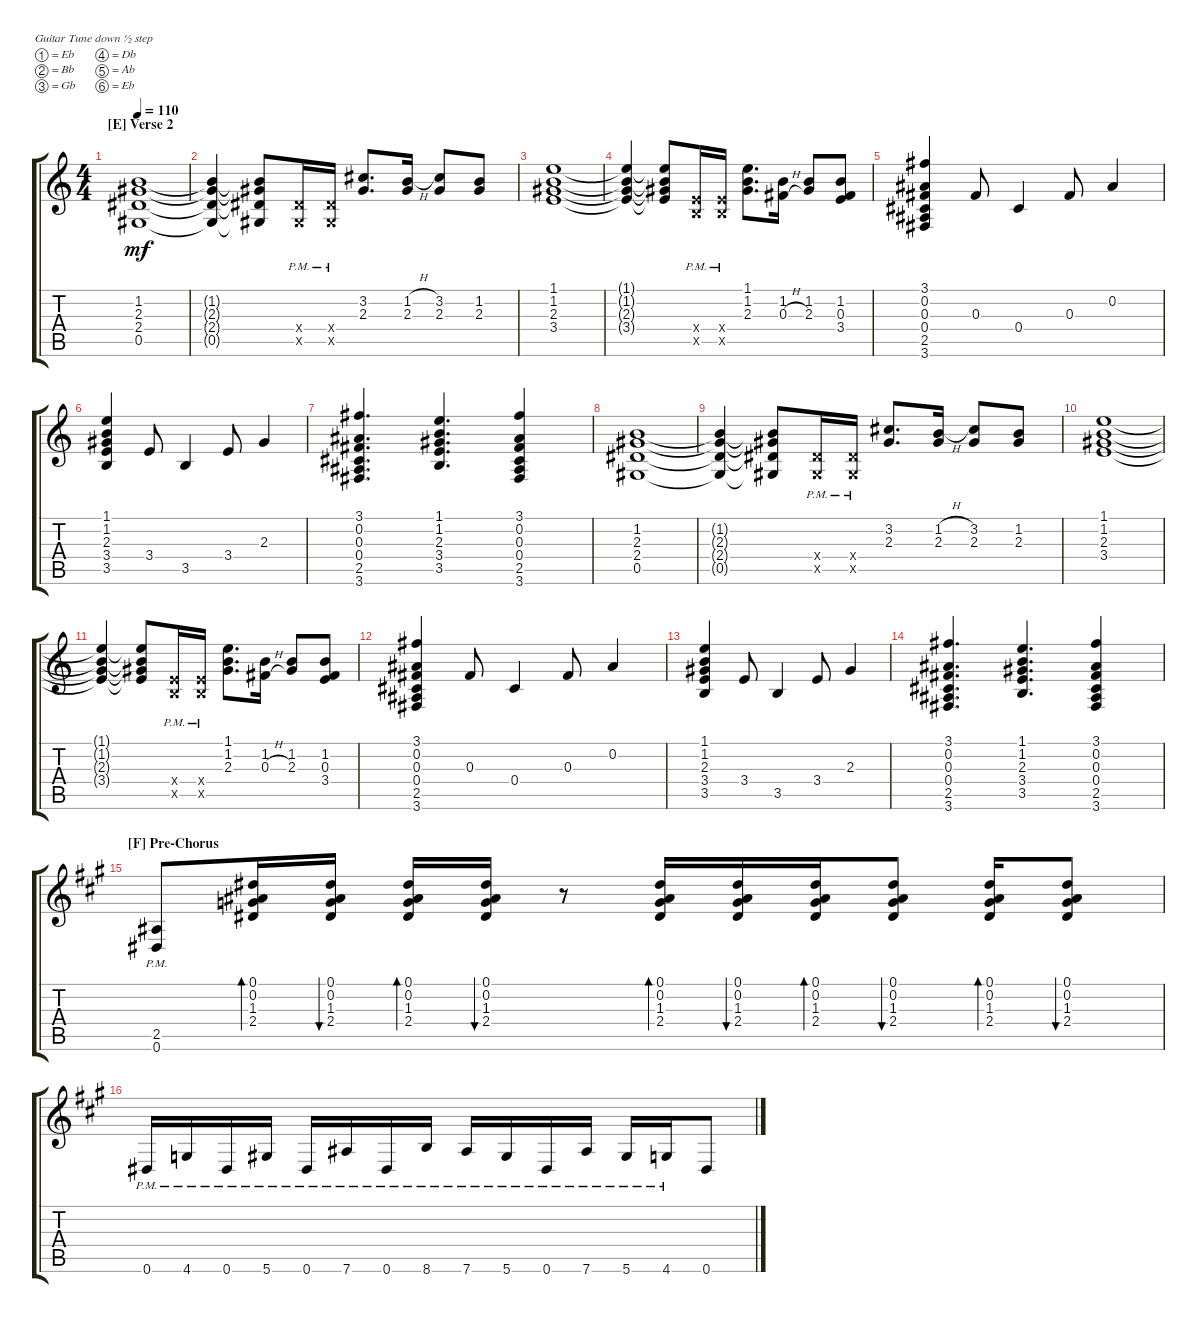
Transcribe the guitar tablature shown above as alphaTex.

\defaultSystemsLayout 4
\bracketExtendMode groupsimilarinstruments
\singleTrackTrackNamePolicy hidden
\multiTrackTrackNamePolicy hidden
\firstSystemTrackNameOrientation horizontal
\otherSystemsTrackNameOrientation horizontal
\track ("Сергей Попов" "E-Gt") {instrument distortionguitar}
\staff {score tabs}
\tuning (Eb4 Bb3 Gb3 Db3 Ab2 Eb2)
\ts (4 4)
\section ("E" "Verse 2")
\tempo 110
\clef g2
\scale
1.03909
\ks c
(0.5 2.4 2.3 1.2).1{dy mf} |
\scale
0.960908 (0.5{t} 2.4{t} 2.3{t} 1.2{t}).4 (0.5{t} 2.4{t} 2.3{t} 1.2{t}).8 (2.4{pm x} 0.5{pm x}).16 (0.5{pm x} 2.4{pm x}).16 (2.3 3.2).8{d} (1.2{h} 2.3).16 (3.2 2.3).8 (2.3 1.2).8 |
\scale
1.03909 (3.4 2.3 1.2 1.1).1 |
\scale
0.960908 (3.4{t} 2.3{t} 1.2{t} 1.1{t}).4 (3.4{t} 2.3{t} 1.2{t} 1.1{t}).8 (3.5{pm x} 3.4{pm x}).16 (3.5{pm x} 3.4{pm x}).16 (2.3 1.2 1.1).8{d} (0.3{h} 1.2).16 (2.3 1.2).8 (0.3 1.2 3.4).8 |
\scale
1.03909 (3.1 0.2 0.3 0.4 2.5 3.6).4 0.3.8 0.4.4 0.3.8 0.2.4 |
\scale
0.960908 (3.5 3.4 2.3 1.2 1.1).4 3.4.8 3.5.4 3.4.8 2.3.4 |
\scale
1.03909 (3.1 0.2 0.3 0.4 2.5 3.6).4{d} (1.1 3.4 2.3 3.5 1.2).4{d} (3.1 0.2 0.3 0.4 2.5 3.6).4 |
\scale
0.960908 (0.5 2.4 2.3 1.2).1 |
\scale
1.03909 (0.5{t} 2.4{t} 2.3{t} 1.2{t}).4 (0.5{t} 2.4{t} 2.3{t} 1.2{t}).8 (2.4{pm x} 0.5{pm x}).16 (0.5{pm x} 2.4{pm x}).16 (2.3 3.2).8{d} (1.2{h} 2.3).16 (3.2 2.3).8 (2.3 1.2).8 |
\scale
0.960908 (3.4 2.3 1.2 1.1).1 |
\scale
1.03909 (3.4{t} 2.3{t} 1.2{t} 1.1{t}).4 (3.4{t} 2.3{t} 1.2{t} 1.1{t}).8 (3.5{pm x} 3.4{pm x}).16 (3.5{pm x} 3.4{pm x}).16 (2.3 1.2 1.1).8{d} (0.3{h} 1.2).16 (2.3 1.2).8 (0.3 1.2 3.4).8 |
\scale
0.960908 (3.1 0.2 0.3 0.4 2.5 3.6).4 0.3.8 0.4.4 0.3.8 0.2.4 |
\scale
1.03909 (3.5 3.4 2.3 1.2 1.1).4 3.4.8 3.5.4 3.4.8 2.3.4 |
\scale
0.960908 (3.1 0.2 0.3 0.4 2.5 3.6).4{d} (1.1 3.4 2.3 3.5 1.2).4{d} (3.1 0.2 0.3 0.4 2.5 3.6).4 |
\section ("F" "Pre-Chorus")
\scale
1.03909
\ks a
(0.6{pm} 2.5{pm}).8 (2.4 1.3 0.2 0.1).16{bd 60} (2.4 0.2 1.3 0.1).16{bu 60} (2.4 0.2 1.3 0.1).16{bd 60} (2.4 0.2 1.3 0.1).16{bu 60} r.8 (2.4 0.1 0.2 1.3).16{bd 60} (2.4 0.1 0.2 1.3).16{bu 60} (2.4 0.1 0.2 1.3).16{bd 60} (2.4 0.1 0.2 1.3).8{bu 59} (2.4 1.3 0.2 0.1).16{bd 58} (2.4 1.3 0.2 0.1).8{bu 57} |
\scale
0.960908 0.6{pm}.16 4.6{pm}.16 0.6{pm}.16 5.6{pm}.16 0.6{pm}.16 7.6{pm}.16 0.6{pm}.16 8.6{pm}.16 7.6{pm}.16 5.6{pm}.16 0.6{pm}.16 7.6{pm}.16 5.6{pm}.16 4.6{pm}.16 0.6.8
